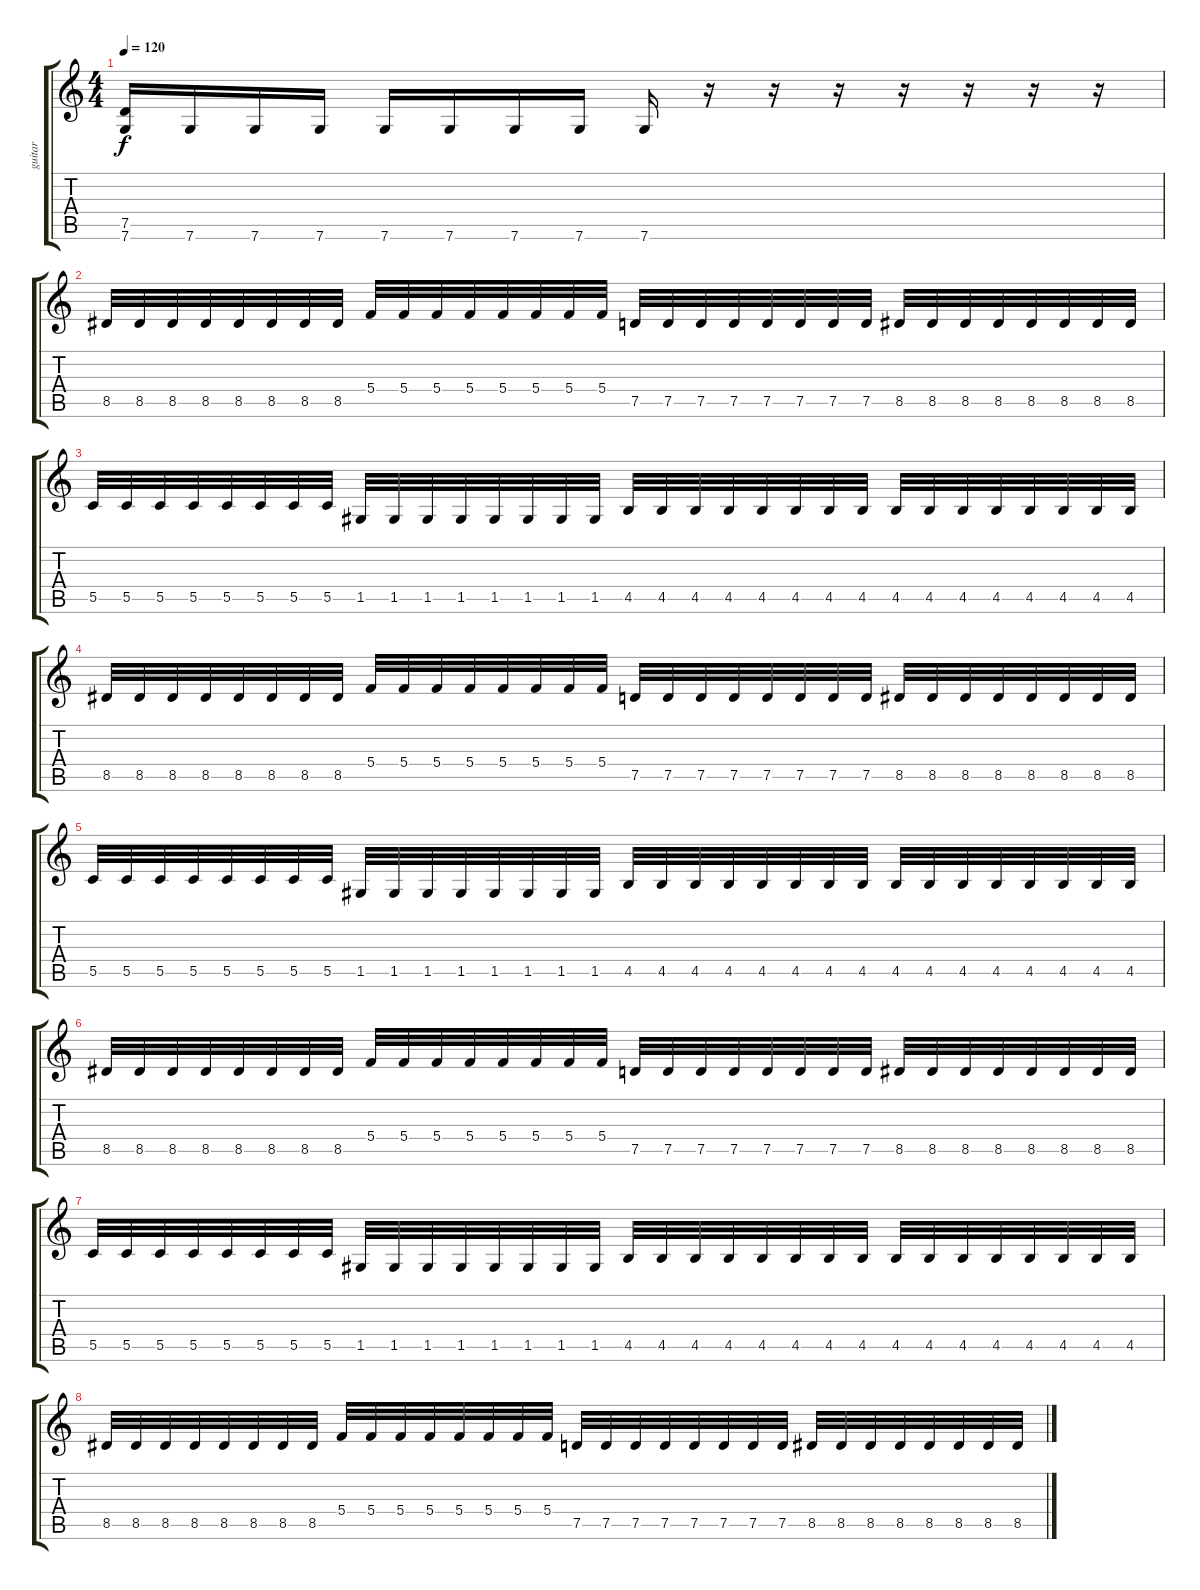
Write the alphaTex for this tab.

\track ("guitar" "guitar") {instrument distortionguitar}
\staff {score tabs}
\tuning (D4 A3 F3 C3 G2 C2) {hide}
\ts (4 4)
\tempo 120
\clef g2
\ks c
(7.5{t} 7.6{t}).16{dy f} 7.6.16 7.6.16 7.6.16 7.6.16 7.6.16 7.6.16 7.6.16 7.6.16 r.16 r.16 r.16 r.16 r.16 r.16 r.16 |
8.5.32 8.5.32 8.5.32 8.5.32 8.5.32 8.5.32 8.5.32 8.5.32 5.4.32 5.4.32 5.4.32 5.4.32 5.4.32 5.4.32 5.4.32 5.4.32 7.5.32 7.5.32 7.5.32 7.5.32 7.5.32 7.5.32 7.5.32 7.5.32 8.5.32 8.5.32 8.5.32 8.5.32 8.5.32 8.5.32 8.5.32 8.5.32 |
5.5.32 5.5.32 5.5.32 5.5.32 5.5.32 5.5.32 5.5.32 5.5.32 1.5.32 1.5.32 1.5.32 1.5.32 1.5.32 1.5.32 1.5.32 1.5.32 4.5.32 4.5.32 4.5.32 4.5.32 4.5.32 4.5.32 4.5.32 4.5.32 4.5.32 4.5.32 4.5.32 4.5.32 4.5.32 4.5.32 4.5.32 4.5.32 |
8.5.32 8.5.32 8.5.32 8.5.32 8.5.32 8.5.32 8.5.32 8.5.32 5.4.32 5.4.32 5.4.32 5.4.32 5.4.32 5.4.32 5.4.32 5.4.32 7.5.32 7.5.32 7.5.32 7.5.32 7.5.32 7.5.32 7.5.32 7.5.32 8.5.32 8.5.32 8.5.32 8.5.32 8.5.32 8.5.32 8.5.32 8.5.32 |
5.5.32 5.5.32 5.5.32 5.5.32 5.5.32 5.5.32 5.5.32 5.5.32 1.5.32 1.5.32 1.5.32 1.5.32 1.5.32 1.5.32 1.5.32 1.5.32 4.5.32 4.5.32 4.5.32 4.5.32 4.5.32 4.5.32 4.5.32 4.5.32 4.5.32 4.5.32 4.5.32 4.5.32 4.5.32 4.5.32 4.5.32 4.5.32 |
8.5.32 8.5.32 8.5.32 8.5.32 8.5.32 8.5.32 8.5.32 8.5.32 5.4.32 5.4.32 5.4.32 5.4.32 5.4.32 5.4.32 5.4.32 5.4.32 7.5.32 7.5.32 7.5.32 7.5.32 7.5.32 7.5.32 7.5.32 7.5.32 8.5.32 8.5.32 8.5.32 8.5.32 8.5.32 8.5.32 8.5.32 8.5.32 |
5.5.32 5.5.32 5.5.32 5.5.32 5.5.32 5.5.32 5.5.32 5.5.32 1.5.32 1.5.32 1.5.32 1.5.32 1.5.32 1.5.32 1.5.32 1.5.32 4.5.32 4.5.32 4.5.32 4.5.32 4.5.32 4.5.32 4.5.32 4.5.32 4.5.32 4.5.32 4.5.32 4.5.32 4.5.32 4.5.32 4.5.32 4.5.32 |
8.5.32 8.5.32 8.5.32 8.5.32 8.5.32 8.5.32 8.5.32 8.5.32 5.4.32 5.4.32 5.4.32 5.4.32 5.4.32 5.4.32 5.4.32 5.4.32 7.5.32 7.5.32 7.5.32 7.5.32 7.5.32 7.5.32 7.5.32 7.5.32 8.5.32 8.5.32 8.5.32 8.5.32 8.5.32 8.5.32 8.5.32 8.5.32
